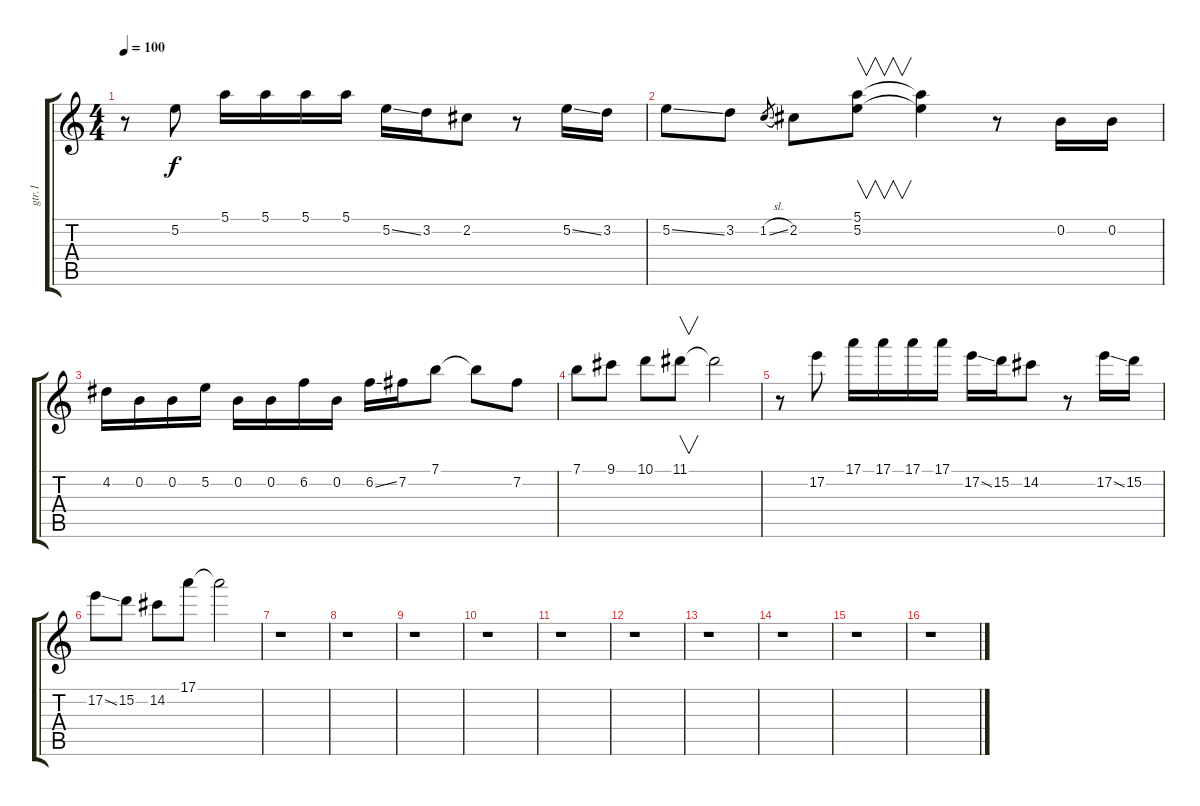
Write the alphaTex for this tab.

\track ("gtr.1" "gtr.1") {instrument distortionguitar}
\staff {score tabs}
\tuning (E4 B3 G3 D3 A2 E2) {hide}
\ts (4 4)
\tempo 100
\clef g2
\ks c
r.8{dy f} 5.2.8 5.1.16 5.1.16 5.1.16 5.1.16 5.2{ss}.16 3.2.16 2.2.8 r.8 5.2{ss}.16 3.2.16 |
5.2{ss}.8 3.2.8 1.2{sl}.8{gr} 2.2.8 (5.1 5.2).8{v} (5.1{t} 5.2{t}).4 r.8 0.2.16 0.2.16 |
4.2.16 0.2.16 0.2.16 5.2.16 0.2.16 0.2.16 6.2.16 0.2.16 6.2{ss}.16 7.2.16 7.1.8 7.1{t}.8 7.2.8 |
7.1.8 9.1.8 10.1.8 11.1.8{v} 11.1{t}.2 |
r.8 17.2.8 17.1.16 17.1.16 17.1.16 17.1.16 17.2{ss}.16 15.2.16 14.2.8 r.8 17.2{ss}.16 15.2.16 |
17.2{ss}.8 15.2.8 14.2.8 17.1.8 17.1{t}.2 |
r.1 |
r.1 |
r.1 |
r.1 |
r.1 |
r.1 |
r.1 |
r.1 |
r.1 |
r.1
